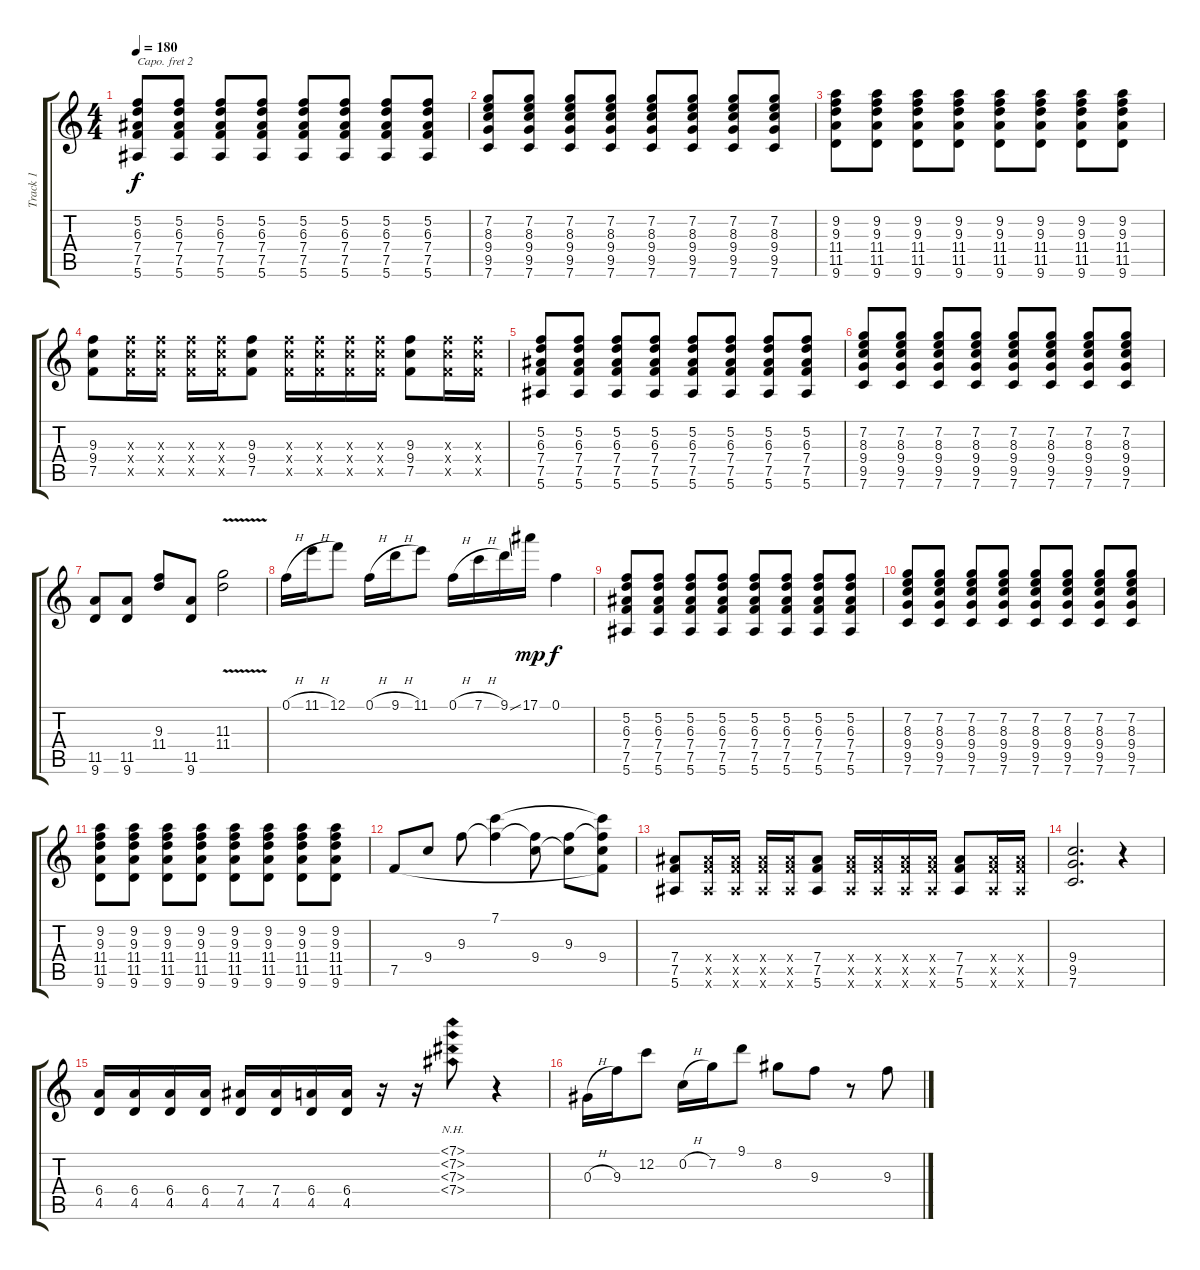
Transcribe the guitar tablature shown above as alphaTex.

\track ("Track 1" "Track 1") {instrument acousticguitarsteel}
\staff {score tabs}
\capo 2
\tuning (Eb4 Bb3 Gb3 Db3 Ab2 Eb2) {hide}
\ts (4 4)
\tempo 180
\clef g2
\ks c
(5.2 6.3 7.4 7.5 5.6).8{dy f} (5.2 6.3 7.4 7.5 5.6).8 (5.2 6.3 7.4 7.5 5.6).8 (5.2 6.3 7.4 7.5 5.6).8 (5.2 6.3 7.4 7.5 5.6).8 (5.2 6.3 7.4 7.5 5.6).8 (5.2 6.3 7.4 7.5 5.6).8 (5.2 6.3 7.4 7.5 5.6).8 |
(7.2 8.3 9.4 9.5 7.6).8 (7.2 8.3 9.4 9.5 7.6).8 (7.2 8.3 9.4 9.5 7.6).8 (7.2 8.3 9.4 9.5 7.6).8 (7.2 8.3 9.4 9.5 7.6).8 (7.2 8.3 9.4 9.5 7.6).8 (7.2 8.3 9.4 9.5 7.6).8 (7.2 8.3 9.4 9.5 7.6).8 |
(9.2 9.3 11.4 11.5 9.6).8 (9.2 9.3 11.4 11.5 9.6).8 (9.2 9.3 11.4 11.5 9.6).8 (9.2 9.3 11.4 11.5 9.6).8 (9.2 9.3 11.4 11.5 9.6).8 (9.2 9.3 11.4 11.5 9.6).8 (9.2 9.3 11.4 11.5 9.6).8 (9.2 9.3 11.4 11.5 9.6).8 |
(9.3 9.4 7.5).8 (9.3{x} 9.4{x} 7.5{x}).16 (9.3{x} 9.4{x} 7.5{x}).16 (9.3{x} 9.4{x} 7.5{x}).16 (9.3{x} 9.4{x} 7.5{x}).16 (9.3 9.4 7.5).8 (9.3{x} 9.4{x} 7.5{x}).16 (9.3{x} 9.4{x} 7.5{x}).16 (9.3{x} 9.4{x} 7.5{x}).16 (9.3{x} 9.4{x} 7.5{x}).16 (9.3 9.4 7.5).8 (9.3{x} 9.4{x} 7.5{x}).16 (9.3{x} 9.4{x} 7.5{x}).16 |
(5.2 6.3 7.4 7.5 5.6).8 (5.2 6.3 7.4 7.5 5.6).8 (5.2 6.3 7.4 7.5 5.6).8 (5.2 6.3 7.4 7.5 5.6).8 (5.2 6.3 7.4 7.5 5.6).8 (5.2 6.3 7.4 7.5 5.6).8 (5.2 6.3 7.4 7.5 5.6).8 (5.2 6.3 7.4 7.5 5.6).8 |
(7.2 8.3 9.4 9.5 7.6).8 (7.2 8.3 9.4 9.5 7.6).8 (7.2 8.3 9.4 9.5 7.6).8 (7.2 8.3 9.4 9.5 7.6).8 (7.2 8.3 9.4 9.5 7.6).8 (7.2 8.3 9.4 9.5 7.6).8 (7.2 8.3 9.4 9.5 7.6).8 (7.2 8.3 9.4 9.5 7.6).8 |
(11.5 9.6).8 (11.5 9.6).8 (9.3 11.4).8 (11.5 9.6).8 (11.3{v} 11.4{v}).2 |
0.1{h}.16 11.1{h}.16 12.1.8 0.1{h}.16 9.1{h}.16 11.1.8 0.1{h}.16 7.1{h}.16 9.1{ss}.16 17.1.16{dy mp} 0.1.4{dy f} |
(5.2 6.3 7.4 7.5 5.6).8 (5.2 6.3 7.4 7.5 5.6).8 (5.2 6.3 7.4 7.5 5.6).8 (5.2 6.3 7.4 7.5 5.6).8 (5.2 6.3 7.4 7.5 5.6).8 (5.2 6.3 7.4 7.5 5.6).8 (5.2 6.3 7.4 7.5 5.6).8 (5.2 6.3 7.4 7.5 5.6).8 |
(7.2 8.3 9.4 9.5 7.6).8 (7.2 8.3 9.4 9.5 7.6).8 (7.2 8.3 9.4 9.5 7.6).8 (7.2 8.3 9.4 9.5 7.6).8 (7.2 8.3 9.4 9.5 7.6).8 (7.2 8.3 9.4 9.5 7.6).8 (7.2 8.3 9.4 9.5 7.6).8 (7.2 8.3 9.4 9.5 7.6).8 |
(9.2 9.3 11.4 11.5 9.6).8 (9.2 9.3 11.4 11.5 9.6).8 (9.2 9.3 11.4 11.5 9.6).8 (9.2 9.3 11.4 11.5 9.6).8 (9.2 9.3 11.4 11.5 9.6).8 (9.2 9.3 11.4 11.5 9.6).8 (9.2 9.3 11.4 11.5 9.6).8 (9.2 9.3 11.4 11.5 9.6).8 |
7.5.8 9.4.8 9.3.8 (7.1 9.3{t}).4 (9.3{t} 9.4).8 (9.3 9.4{t}).8 (7.1{t} 9.3{t} 9.4 7.5{t}).8 |
(7.4 7.5 5.6).8 (7.4{x} 7.5{x} 5.6{x}).16 (7.4{x} 7.5{x} 5.6{x}).16 (7.4{x} 7.5{x} 5.6{x}).16 (7.4{x} 7.5{x} 5.6{x}).16 (7.4 7.5 5.6).8 (7.4{x} 7.5{x} 5.6{x}).16 (7.4{x} 7.5{x} 5.6{x}).16 (7.4{x} 7.5{x} 5.6{x}).16 (7.4{x} 7.5{x} 5.6{x}).16 (7.4 7.5 5.6).8 (7.4{x} 7.5{x} 5.6{x}).16 (7.4{x} 7.5{x} 5.6{x}).16 |
(9.4 9.5 7.6).2{d} r.4 |
(6.4 4.5).16 (6.4 4.5).16 (6.4 4.5).16 (6.4 4.5).16 (7.4 4.5).16 (7.4 4.5).16 (6.4 4.5).16 (6.4 4.5).16 r.16 r.16 (7.1{nh} 7.2{nh} 7.3{nh} 7.4{nh}).8 r.4 |
0.3{h}.16 9.3.16 12.2.8 0.2{h}.16 7.2.16 9.1.8 8.2.8 9.3.8 r.8 9.3.8
